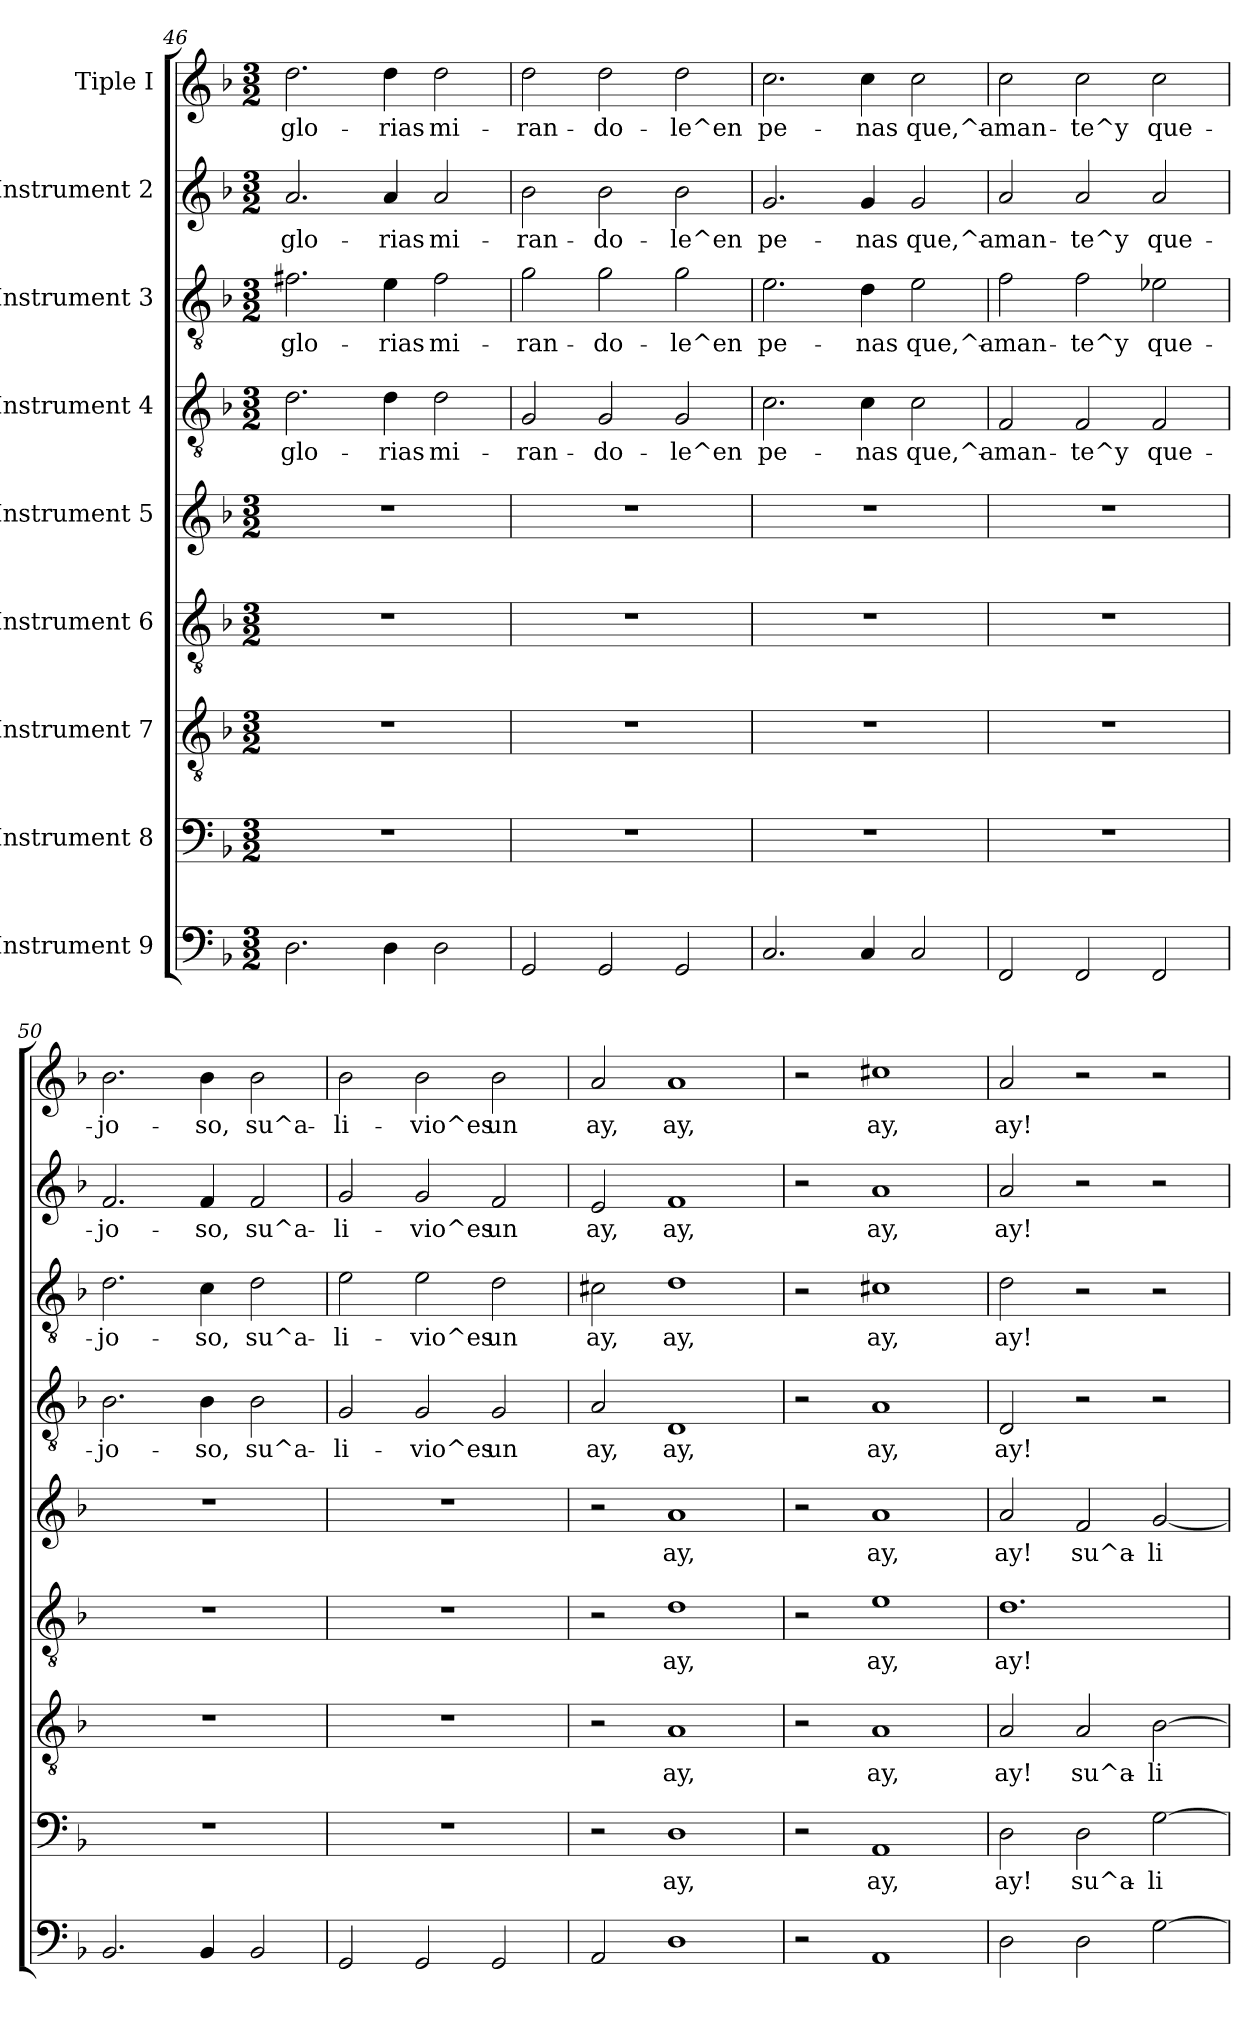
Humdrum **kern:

**kern	**kern	**text	**kern	**text	**kern	**text	**kern	**text	**kern	**text	**kern	**text	**kern	**text	**kern	**text
*part9	*part8	*part8	*part7	*part7	*part6	*part6	*part5	*part5	*part4	*part4	*part3	*part3	*part2	*part2	*part1	*part1
*staff9	*staff8	*staff8	*staff7	*staff7	*staff6	*staff6	*staff5	*staff5	*staff4	*staff4	*staff3	*staff3	*staff2	*staff2	*staff1	*staff1
*I"Instrument 9	*I"Instrument 8	*	*I"Instrument 7	*	*I"Instrument 6	*	*I"Instrument 5	*	*I"Instrument 4	*	*I"Instrument 3	*	*I"Instrument 2	*	*I"Tiple I	*
*clefF4	*clefF4	*	*clefGv2	*	*clefGv2	*	*clefG2	*	*clefGv2	*	*clefGv2	*	*clefG2	*	*clefG2	*
*k[b-]	*k[b-]	*	*k[b-]	*	*k[b-]	*	*k[b-]	*	*k[b-]	*	*k[b-]	*	*k[b-]	*	*k[b-]	*
*F:	*F:	*	*F:	*	*F:	*	*F:	*	*F:	*	*F:	*	*F:	*	*F:	*
*M3/2	*M3/2	*	*M3/2	*	*M3/2	*	*M3/2	*	*M3/2	*	*M3/2	*	*M3/2	*	*M3/2	*
=46	=46	=46	=46	=46	=46	=46	=46	=46	=46	=46	=46	=46	=46	=46	=46	=46
!	!	!	!	!	!	!	!	!	!	!LO:LY:b:cj	!	!LO:LY:b:cj	!	!LO:LY:b:cj	!	!LO:LY:b:cj
2.D\	1.r	.	1.r	.	1.r	.	1.r	.	2.d\	glo-	2.f#X\	glo-	2.a/	glo-	2.dd\	glo-
!	!	!	!	!	!	!	!	!	!	!LO:LY:b:cj	!	!LO:LY:b:cj	!	!LO:LY:b:cj	!	!LO:LY:b:cj
4D\	.	.	.	.	.	.	.	.	4d\	-rias	4e\	-rias	4a/	-rias	4dd\	-rias
!	!	!	!	!	!	!	!	!	!	!LO:LY:b:cj	!	!LO:LY:b:cj	!	!LO:LY:b:cj	!	!LO:LY:b:cj
2D\	.	.	.	.	.	.	.	.	2d\	mi-	2f#\	mi-	2a/	mi-	2dd\	mi-
=47	=47	=47	=47	=47	=47	=47	=47	=47	=47	=47	=47	=47	=47	=47	=47	=47
!	!	!	!	!	!	!	!	!	!	!LO:LY:b:cj	!	!LO:LY:b:cj	!	!LO:LY:b:cj	!	!LO:LY:b:cj
2GG/	1.r	.	1.r	.	1.r	.	1.r	.	2G/	-ran-	2g\	-ran-	2b-\	-ran-	2dd\	-ran-
!	!	!	!	!	!	!	!	!	!	!LO:LY:b:cj	!	!LO:LY:b:cj	!	!LO:LY:b:cj	!	!LO:LY:b:cj
2GG/	.	.	.	.	.	.	.	.	2G/	-do-	2g\	-do-	2b-\	-do-	2dd\	-do-
!	!	!	!	!	!	!	!	!	!	!LO:LY:b:cj	!	!LO:LY:b:cj	!	!LO:LY:b:cj	!	!LO:LY:b:cj
2GG/	.	.	.	.	.	.	.	.	2G/	-le^en	2g\	-le^en	2b-\	-le^en	2dd\	-le^en
=48	=48	=48	=48	=48	=48	=48	=48	=48	=48	=48	=48	=48	=48	=48	=48	=48
!	!	!	!	!	!	!	!	!	!	!LO:LY:b:cj	!	!LO:LY:b:cj	!	!LO:LY:b:cj	!	!LO:LY:b:cj
2.C/	1.r	.	1.r	.	1.r	.	1.r	.	2.c\	pe-	2.e\	pe-	2.g/	pe-	2.cc\	pe-
!	!	!	!	!	!	!	!	!	!	!LO:LY:b:cj	!	!LO:LY:b:cj	!	!LO:LY:b:cj	!	!LO:LY:b:cj
4C/	.	.	.	.	.	.	.	.	4c\	-nas	4d\	-nas	4g/	-nas	4cc\	-nas
!	!	!	!	!	!	!	!	!	!	!LO:LY:b:cj	!	!LO:LY:b:cj	!	!LO:LY:b:cj	!	!LO:LY:b:cj
2C/	.	.	.	.	.	.	.	.	2c\	que,^a-	2e\	que,^a-	2g/	que,^a-	2cc\	que,^a-
=49	=49	=49	=49	=49	=49	=49	=49	=49	=49	=49	=49	=49	=49	=49	=49	=49
!	!	!	!	!	!	!	!	!	!	!LO:LY:b:cj	!	!LO:LY:b:cj	!	!LO:LY:b:cj	!	!LO:LY:b:cj
2FF/	1.r	.	1.r	.	1.r	.	1.r	.	2F/	-man-	2f\	-man-	2a/	-man-	2cc\	-man-
!	!	!	!	!	!	!	!	!	!	!LO:LY:b:cj	!	!LO:LY:b:cj	!	!LO:LY:b:cj	!	!LO:LY:b:cj
2FF/	.	.	.	.	.	.	.	.	2F/	-te^y	2f\	-te^y	2a/	-te^y	2cc\	-te^y
!	!	!	!	!	!	!	!	!	!	!LO:LY:b:cj	!	!LO:LY:b:cj	!	!LO:LY:b:cj	!	!LO:LY:b:cj
2FF/	.	.	.	.	.	.	.	.	2F/	que-	2e-X\	que-	2a/	que-	2cc\	que-
!!LO:PB:g=z
=50	=50	=50	=50	=50	=50	=50	=50	=50	=50	=50	=50	=50	=50	=50	=50	=50
!	!	!	!	!	!	!	!	!	!	!LO:LY:b:cj	!	!LO:LY:b:cj	!	!LO:LY:b:cj	!	!LO:LY:b:cj
2.BB-/	1.r	.	1.r	.	1.r	.	1.r	.	2.B-\	-jo-	2.d\	-jo-	2.f/	-jo-	2.b-\	-jo-
!	!	!	!	!	!	!	!	!	!	!LO:LY:b:cj	!	!LO:LY:b:cj	!	!LO:LY:b:cj	!	!LO:LY:b:cj
4BB-/	.	.	.	.	.	.	.	.	4B-\	-so,	4c\	-so,	4f/	-so,	4b-\	-so,
!	!	!	!	!	!	!	!	!	!	!LO:LY:b:cj	!	!LO:LY:b:cj	!	!LO:LY:b:cj	!	!LO:LY:b:cj
2BB-/	.	.	.	.	.	.	.	.	2B-\	su^a-	2d\	su^a-	2f/	su^a-	2b-\	su^a-
=51	=51	=51	=51	=51	=51	=51	=51	=51	=51	=51	=51	=51	=51	=51	=51	=51
!	!	!	!	!	!	!	!	!	!	!LO:LY:b:cj	!	!LO:LY:b:cj	!	!LO:LY:b:cj	!	!LO:LY:b:cj
2GG/	1.r	.	1.r	.	1.r	.	1.r	.	2G/	-li-	2e\	-li-	2g/	-li-	2b-\	-li-
!	!	!	!	!	!	!	!	!	!	!LO:LY:b:cj	!	!LO:LY:b:cj	!	!LO:LY:b:cj	!	!LO:LY:b:cj
2GG/	.	.	.	.	.	.	.	.	2G/	-vio^es	2e\	-vio^es	2g/	-vio^es	2b-\	-vio^es
!	!	!	!	!	!	!	!	!	!	!LO:LY:b:cj	!	!LO:LY:b:cj	!	!LO:LY:b:cj	!	!LO:LY:b:cj
2GG/	.	.	.	.	.	.	.	.	2G/	un	2d\	un	2f/	un	2b-\	un
=52	=52	=52	=52	=52	=52	=52	=52	=52	=52	=52	=52	=52	=52	=52	=52	=52
!	!	!	!	!	!	!	!	!	!	!LO:LY:b:cj	!	!LO:LY:b:cj	!	!LO:LY:b:cj	!	!LO:LY:b:cj
2AA/	2r	.	2r	.	2r	.	2r	.	2A/	ay,	2c#X\	ay,	2e/	ay,	2a/	ay,
!	!	!LO:LY:b:cj	!	!LO:LY:b:cj	!	!LO:LY:b:cj	!	!LO:LY:b:cj	!	!LO:LY:b:cj	!	!LO:LY:b:cj	!	!LO:LY:b:cj	!	!LO:LY:b:cj
1D	1D	ay,	1A	ay,	1d	ay,	1a	ay,	1D	ay,	1d	ay,	1f	ay,	1a	ay,
=53	=53	=53	=53	=53	=53	=53	=53	=53	=53	=53	=53	=53	=53	=53	=53	=53
2r	2r	.	2r	.	2r	.	2r	.	2r	.	2r	.	2r	.	2r	.
!	!	!LO:LY:b:cj	!	!LO:LY:b:cj	!	!LO:LY:b:cj	!	!LO:LY:b:cj	!	!LO:LY:b:cj	!	!LO:LY:b:cj	!	!LO:LY:b:cj	!	!LO:LY:b:cj
1AA	1AA	ay,	1A	ay,	1e	ay,	1a	ay,	1A	ay,	1c#X	ay,	1a	ay,	1cc#X	ay,
=54	=54	=54	=54	=54	=54	=54	=54	=54	=54	=54	=54	=54	=54	=54	=54	=54
!	!	!LO:LY:b:cj	!	!LO:LY:b:cj	!	!LO:LY:b:cj	!	!LO:LY:b:cj	!	!LO:LY:b:cj	!	!LO:LY:b:cj	!	!LO:LY:b:cj	!	!LO:LY:b:cj
2D\	2D\	ay!	2A/	ay!	1.d	ay!	2a/	ay!	2D/	ay!	2d\	ay!	2a/	ay!	2a/	ay!
!	!	!LO:LY:b:cj	!	!LO:LY:b:cj	!	!	!	!LO:LY:b:cj	!	!	!	!	!	!	!	!
2D\	2D\	su^a-	2A/	su^a-	.	.	2f/	su^a-	2r	.	2r	.	2r	.	2r	.
!	!	!LO:LY:b:cj	!	!LO:LY:b:cj	!	!	!	!LO:LY:b:cj	!	!	!	!	!	!	!	!
[>2G\	[>2G\	-li-	[>2B-\	-li-	.	.	[<2g/	-li-	2r	.	2r	.	2r	.	2r	.
=	=	=	=	=	=	=	=	=	=	=	=	=	=	=	=	=
*-	*-	*-	*-	*-	*-	*-	*-	*-	*-	*-	*-	*-	*-	*-	*-	*-
